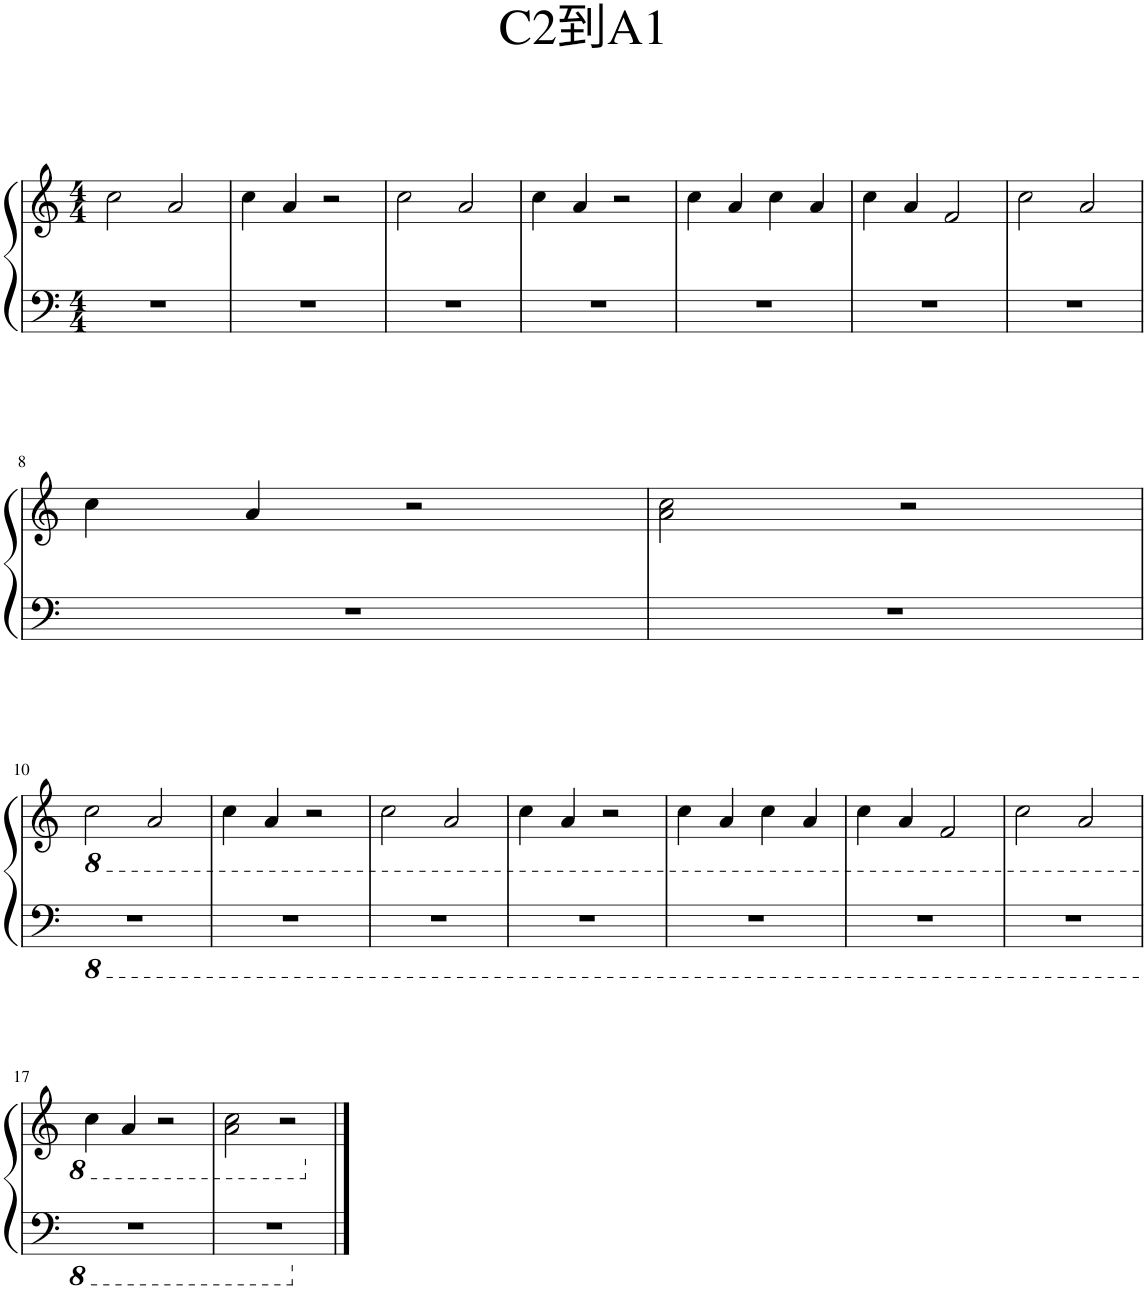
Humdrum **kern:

**kern	**kern
*part1	*part1
*staff2	*staff1
*I"钢琴	*
*clefF4	*clefG2
*k[]	*k[]
*M4/4	*M4/4
=1	=1
1r	2cc\
.	2a/
=2	=2
1r	4cc\
.	4a/
.	2r
=3	=3
1r	2cc\
.	2a/
=4	=4
1r	4cc\
.	4a/
.	2r
=5	=5
1r	4cc\
.	4a/
.	4cc\
.	4a/
=6	=6
1r	4cc\
.	4a/
.	2f/
=7	=7
1r	2cc\
.	2a/
!!LO:LB:g=z
=8	=8
1r	4cc\
.	4a/
.	2r
=9	=9
1r	2a\ 2cc\
.	2r
!!LO:LB:g=z
=10	=10
*8ba	*
*	*8ba
1r	2c\
.	2A/
=11	=11
1r	4c\
.	4A/
.	2r
=12	=12
1r	2c\
.	2A/
=13	=13
1r	4c\
.	4A/
.	2r
=14	=14
1r	4c\
.	4A/
.	4c\
.	4A/
=15	=15
1r	4c\
.	4A/
.	2F/
=16	=16
1r	2c\
.	2A/
!!LO:LB:g=z
=17	=17
1r	4c\
.	4A/
.	2r
=18	=18
1r	2A\ 2c\
.	2r
*X8ba	*
*	*X8ba
==	==
*-	*-
